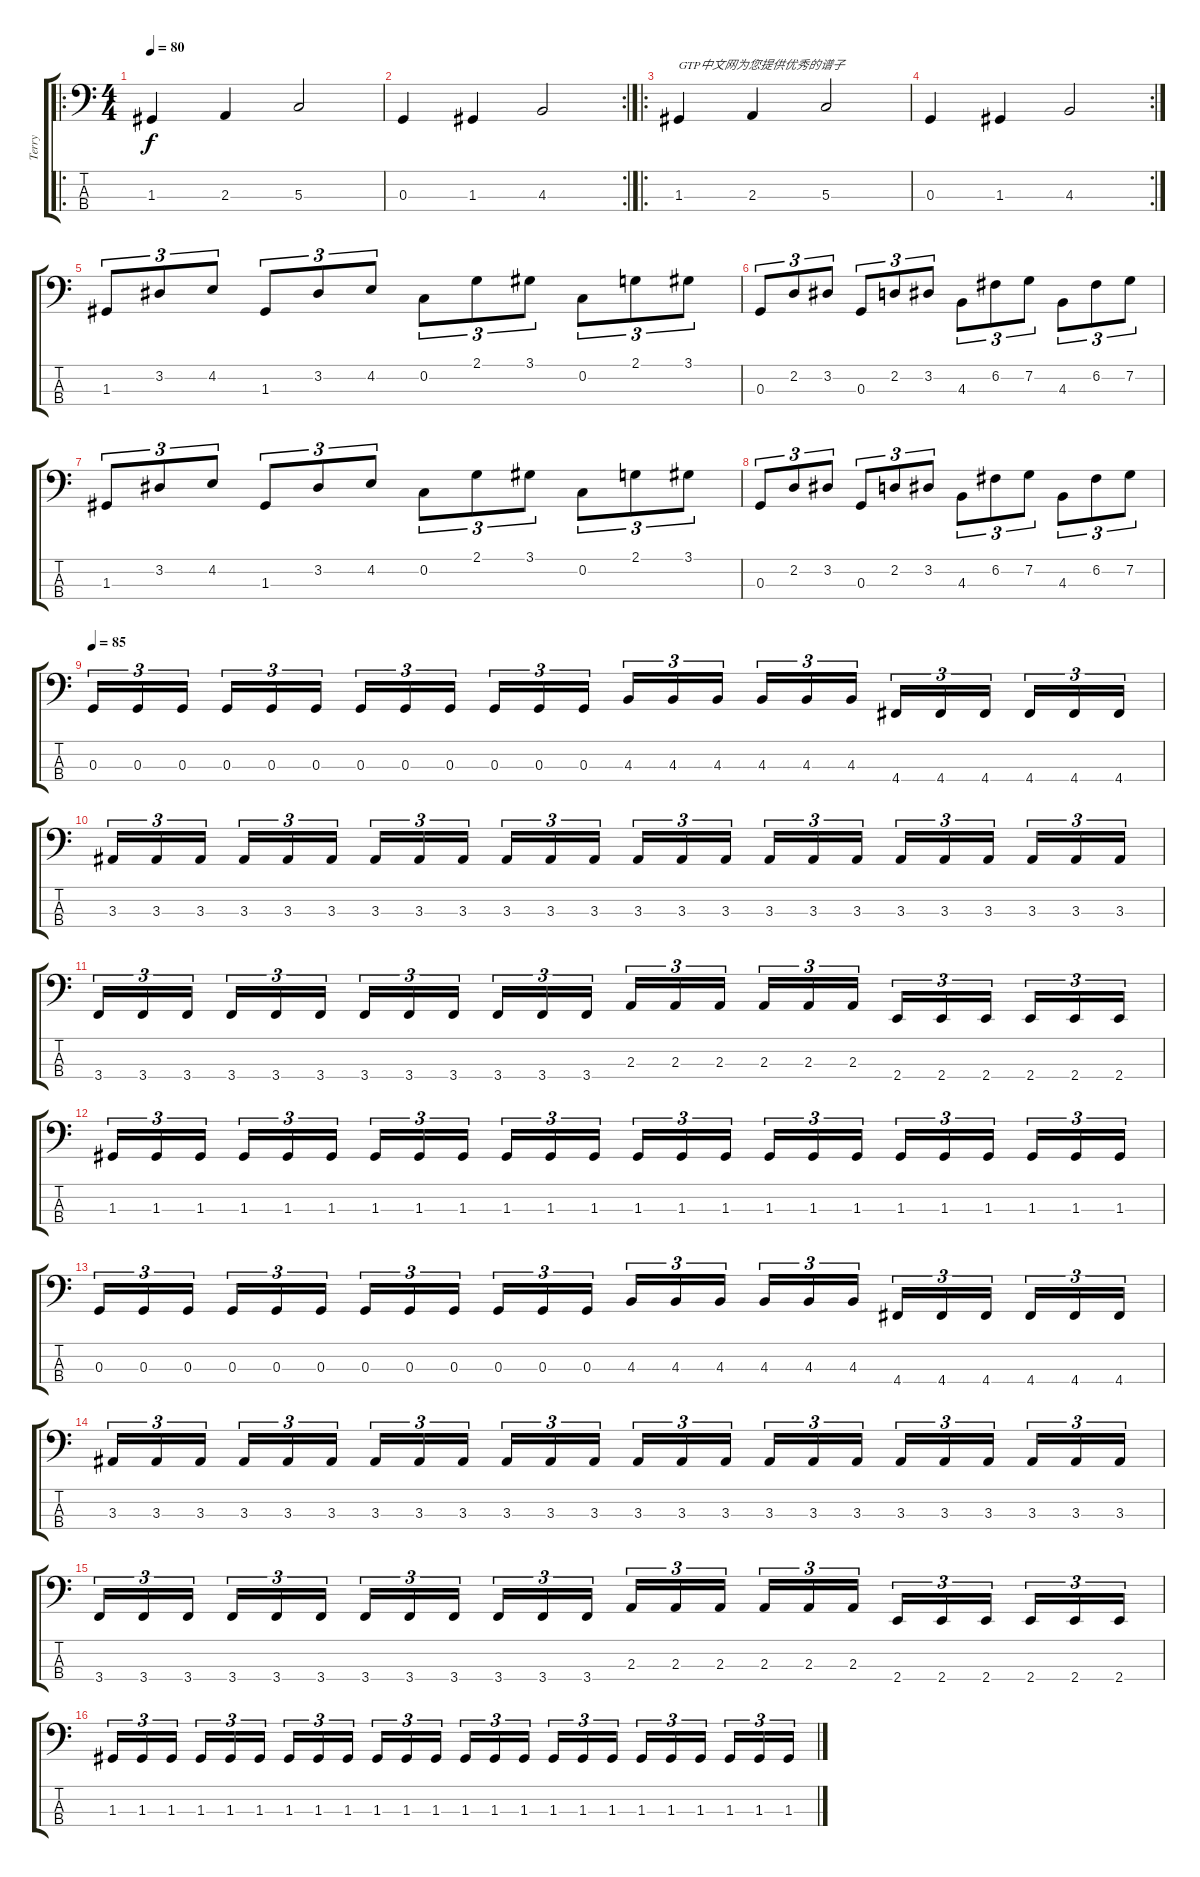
\track ("Terry" "Terry") {instrument electricbassfinger}
\staff {score tabs}
\tuning (F2 C2 G1 D1) {hide}
\ro
\ts (4 4)
\tempo 80
\clef f4
\ks c
1.3.4{dy f instrument electricbassfinger} 2.3.4 5.3.2 |
\rc 2
0.3.4 1.3.4 4.3.2 |
\ro
1.3.4{txt "GTP中文网为您提供优秀的谱子"} 2.3.4 5.3.2 |
\rc 2
0.3.4 1.3.4 4.3.2 |
1.3.8{tu (3 2)} 3.2.8{tu (3 2)} 4.2.8{tu (3 2)} 1.3.8{tu (3 2)} 3.2.8{tu (3 2)} 4.2.8{tu (3 2)} 0.2.8{tu (3 2)} 2.1.8{tu (3 2)} 3.1.8{tu (3 2)} 0.2.8{tu (3 2)} 2.1.8{tu (3 2)} 3.1.8{tu (3 2)} |
0.3.8{tu (3 2)} 2.2.8{tu (3 2)} 3.2.8{tu (3 2)} 0.3.8{tu (3 2)} 2.2.8{tu (3 2)} 3.2.8{tu (3 2)} 4.3.8{tu (3 2)} 6.2.8{tu (3 2)} 7.2.8{tu (3 2)} 4.3.8{tu (3 2)} 6.2.8{tu (3 2)} 7.2.8{tu (3 2)} |
1.3.8{tu (3 2)} 3.2.8{tu (3 2)} 4.2.8{tu (3 2)} 1.3.8{tu (3 2)} 3.2.8{tu (3 2)} 4.2.8{tu (3 2)} 0.2.8{tu (3 2)} 2.1.8{tu (3 2)} 3.1.8{tu (3 2)} 0.2.8{tu (3 2)} 2.1.8{tu (3 2)} 3.1.8{tu (3 2)} |
0.3.8{tu (3 2)} 2.2.8{tu (3 2)} 3.2.8{tu (3 2)} 0.3.8{tu (3 2)} 2.2.8{tu (3 2)} 3.2.8{tu (3 2)} 4.3.8{tu (3 2)} 6.2.8{tu (3 2)} 7.2.8{tu (3 2)} 4.3.8{tu (3 2)} 6.2.8{tu (3 2)} 7.2.8{tu (3 2)} |
\tempo 85
0.3.16{tu (3 2)} 0.3.16{tu (3 2)} 0.3.16{tu (3 2)} 0.3.16{tu (3 2)} 0.3.16{tu (3 2)} 0.3.16{tu (3 2)} 0.3.16{tu (3 2)} 0.3.16{tu (3 2)} 0.3.16{tu (3 2)} 0.3.16{tu (3 2)} 0.3.16{tu (3 2)} 0.3.16{tu (3 2)} 4.3.16{tu (3 2)} 4.3.16{tu (3 2)} 4.3.16{tu (3 2)} 4.3.16{tu (3 2)} 4.3.16{tu (3 2)} 4.3.16{tu (3 2)} 4.4.16{tu (3 2)} 4.4.16{tu (3 2)} 4.4.16{tu (3 2)} 4.4.16{tu (3 2)} 4.4.16{tu (3 2)} 4.4.16{tu (3 2)} |
3.3.16{tu (3 2)} 3.3.16{tu (3 2)} 3.3.16{tu (3 2)} 3.3.16{tu (3 2)} 3.3.16{tu (3 2)} 3.3.16{tu (3 2)} 3.3.16{tu (3 2)} 3.3.16{tu (3 2)} 3.3.16{tu (3 2)} 3.3.16{tu (3 2)} 3.3.16{tu (3 2)} 3.3.16{tu (3 2)} 3.3.16{tu (3 2)} 3.3.16{tu (3 2)} 3.3.16{tu (3 2)} 3.3.16{tu (3 2)} 3.3.16{tu (3 2)} 3.3.16{tu (3 2)} 3.3.16{tu (3 2)} 3.3.16{tu (3 2)} 3.3.16{tu (3 2)} 3.3.16{tu (3 2)} 3.3.16{tu (3 2)} 3.3.16{tu (3 2)} |
3.4.16{tu (3 2)} 3.4.16{tu (3 2)} 3.4.16{tu (3 2)} 3.4.16{tu (3 2)} 3.4.16{tu (3 2)} 3.4.16{tu (3 2)} 3.4.16{tu (3 2)} 3.4.16{tu (3 2)} 3.4.16{tu (3 2)} 3.4.16{tu (3 2)} 3.4.16{tu (3 2)} 3.4.16{tu (3 2)} 2.3.16{tu (3 2)} 2.3.16{tu (3 2)} 2.3.16{tu (3 2)} 2.3.16{tu (3 2)} 2.3.16{tu (3 2)} 2.3.16{tu (3 2)} 2.4.16{tu (3 2)} 2.4.16{tu (3 2)} 2.4.16{tu (3 2)} 2.4.16{tu (3 2)} 2.4.16{tu (3 2)} 2.4.16{tu (3 2)} |
1.3.16{tu (3 2)} 1.3.16{tu (3 2)} 1.3.16{tu (3 2)} 1.3.16{tu (3 2)} 1.3.16{tu (3 2)} 1.3.16{tu (3 2)} 1.3.16{tu (3 2)} 1.3.16{tu (3 2)} 1.3.16{tu (3 2)} 1.3.16{tu (3 2)} 1.3.16{tu (3 2)} 1.3.16{tu (3 2)} 1.3.16{tu (3 2)} 1.3.16{tu (3 2)} 1.3.16{tu (3 2)} 1.3.16{tu (3 2)} 1.3.16{tu (3 2)} 1.3.16{tu (3 2)} 1.3.16{tu (3 2)} 1.3.16{tu (3 2)} 1.3.16{tu (3 2)} 1.3.16{tu (3 2)} 1.3.16{tu (3 2)} 1.3.16{tu (3 2)} |
0.3.16{tu (3 2)} 0.3.16{tu (3 2)} 0.3.16{tu (3 2)} 0.3.16{tu (3 2)} 0.3.16{tu (3 2)} 0.3.16{tu (3 2)} 0.3.16{tu (3 2)} 0.3.16{tu (3 2)} 0.3.16{tu (3 2)} 0.3.16{tu (3 2)} 0.3.16{tu (3 2)} 0.3.16{tu (3 2)} 4.3.16{tu (3 2)} 4.3.16{tu (3 2)} 4.3.16{tu (3 2)} 4.3.16{tu (3 2)} 4.3.16{tu (3 2)} 4.3.16{tu (3 2)} 4.4.16{tu (3 2)} 4.4.16{tu (3 2)} 4.4.16{tu (3 2)} 4.4.16{tu (3 2)} 4.4.16{tu (3 2)} 4.4.16{tu (3 2)} |
3.3.16{tu (3 2)} 3.3.16{tu (3 2)} 3.3.16{tu (3 2)} 3.3.16{tu (3 2)} 3.3.16{tu (3 2)} 3.3.16{tu (3 2)} 3.3.16{tu (3 2)} 3.3.16{tu (3 2)} 3.3.16{tu (3 2)} 3.3.16{tu (3 2)} 3.3.16{tu (3 2)} 3.3.16{tu (3 2)} 3.3.16{tu (3 2)} 3.3.16{tu (3 2)} 3.3.16{tu (3 2)} 3.3.16{tu (3 2)} 3.3.16{tu (3 2)} 3.3.16{tu (3 2)} 3.3.16{tu (3 2)} 3.3.16{tu (3 2)} 3.3.16{tu (3 2)} 3.3.16{tu (3 2)} 3.3.16{tu (3 2)} 3.3.16{tu (3 2)} |
3.4.16{tu (3 2)} 3.4.16{tu (3 2)} 3.4.16{tu (3 2)} 3.4.16{tu (3 2)} 3.4.16{tu (3 2)} 3.4.16{tu (3 2)} 3.4.16{tu (3 2)} 3.4.16{tu (3 2)} 3.4.16{tu (3 2)} 3.4.16{tu (3 2)} 3.4.16{tu (3 2)} 3.4.16{tu (3 2)} 2.3.16{tu (3 2)} 2.3.16{tu (3 2)} 2.3.16{tu (3 2)} 2.3.16{tu (3 2)} 2.3.16{tu (3 2)} 2.3.16{tu (3 2)} 2.4.16{tu (3 2)} 2.4.16{tu (3 2)} 2.4.16{tu (3 2)} 2.4.16{tu (3 2)} 2.4.16{tu (3 2)} 2.4.16{tu (3 2)} |
1.3.16{tu (3 2)} 1.3.16{tu (3 2)} 1.3.16{tu (3 2)} 1.3.16{tu (3 2)} 1.3.16{tu (3 2)} 1.3.16{tu (3 2)} 1.3.16{tu (3 2)} 1.3.16{tu (3 2)} 1.3.16{tu (3 2)} 1.3.16{tu (3 2)} 1.3.16{tu (3 2)} 1.3.16{tu (3 2)} 1.3.16{tu (3 2)} 1.3.16{tu (3 2)} 1.3.16{tu (3 2)} 1.3.16{tu (3 2)} 1.3.16{tu (3 2)} 1.3.16{tu (3 2)} 1.3.16{tu (3 2)} 1.3.16{tu (3 2)} 1.3.16{tu (3 2)} 1.3.16{tu (3 2)} 1.3.16{tu (3 2)} 1.3.16{tu (3 2)}
